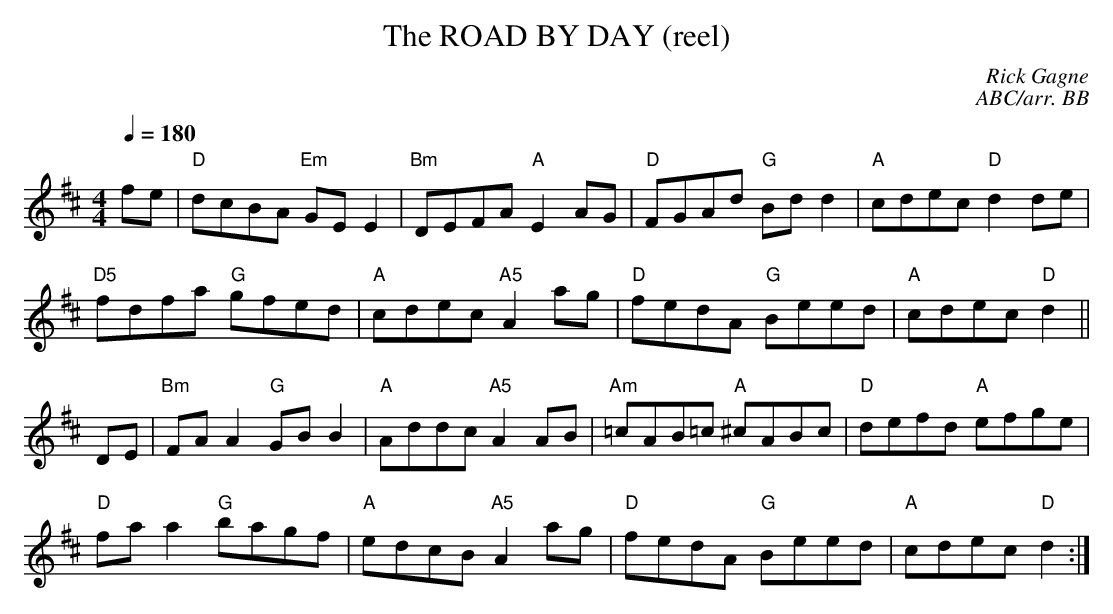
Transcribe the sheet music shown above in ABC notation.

X:1
T: ROAD BY DAY (reel), The
C: Rick Gagne
C:ABC/arr. BB
Q:1/4=180
M: 4/4
K: D
fe | "D"dcBA "Em"GEE2 | "Bm"DEFA "A"E2AG | "D"FGAd "G"Bdd2 |\
"A"cdec "D"d2de |
"D5"fdfa "G"gfed | "A"cdec "A5"A2ag | "D"fedA "G"Beed | "A"cdec "D"d2 ||
DE | "Bm"FAA2 "G"GBB2 | "A"Addc "A5"A2AB | "Am"=cAB=c "A"^cABc |\
"D"defd "A"efge |
"D"faa2 "G"bagf | "A"edcB "A5"A2ag | "D"fedA "G"Beed | "A"cdec "D"d2 :|
